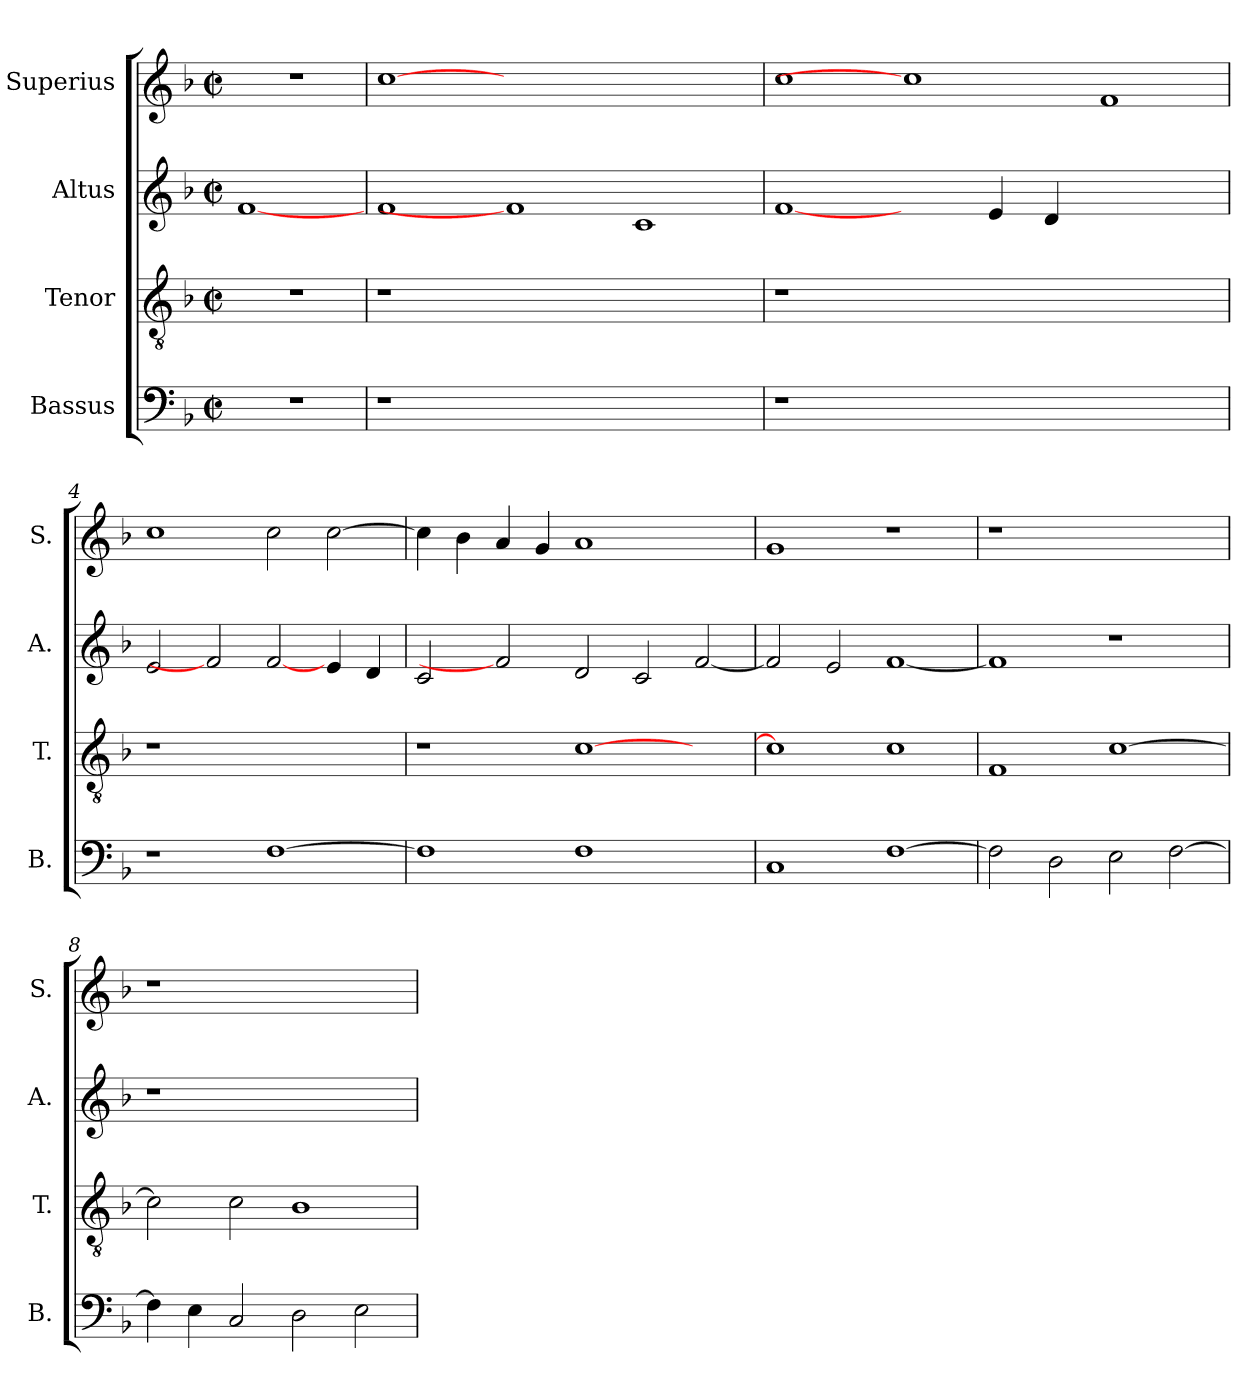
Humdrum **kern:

**kern	**kern	**kern	**kern
*part4	*part3	*part2	*part1
*staff4	*staff3	*staff2	*staff1
*I"Bassus	*I"Tenor	*I"Altus	*I"Superius
*I'B.	*I'T.	*I'A.	*I'S.
!!LO:PB:g=z
*clefF4	*clefGv2	*clefG2	*clefG2
*	*ITrd7c12	*	*
*k[b-]	*k[b-]	*k[b-]	*k[b-]
*F:	*F:	*F:	*F:
*M2/2	*M2/2	*M2/2	*M2/2
*met(c|)	*met(c|)	*met(c|)	*met(c|)
=1	=1	=1	=1
!LO:N:vis=1	!LO:N:vis=1	!	!LO:N:vis=1
1r	1r	[1fi	1r
=2	=2	=2	=2
!LO:N:vis=1	!LO:N:vis=1	!	!
1r	1r	1fi	[1cci
0ryy	0ryy	1fi]	0ryy
.	.	1ci	.
=3	=3	=3	=3
!LO:N:vis=1	!LO:N:vis=1	!	!
1r	1r	[1fi	1cci
0ryy	0ryy	2ryy	1cci]
.	.	4ei/	.
.	.	4di/	.
.	.	1ryy	1fi
=4	=4	=4	=4
!	!LO:N:vis=1	!	!
1r	1r	2ei/	1cci
.	.	2fi]	.
[>1Fi	1ryy	[2fi	2cci\
.	.	4ei/	[>2cci\
.	.	4di/	.
=5	=5	=5	=5
1Fi]	1r	2ci/	4cci\]
.	.	.	4b-i\
.	.	2fi]	4ai/
.	.	.	4gi/
1Fi	[>1Ci	2di/	1ai
.	.	2ci/	.
2ryy	2ryy	[<2fi/	2ryy
!!LO:LB:g=z
=6	=6	=6	=6
1Ci	1Ci]	2fi/]	1gi
.	.	2ei/	.
[>1Fi	1Ci	[<1fi	1r
=7	=7	=7	=7
!	!	!	!LO:N:vis=1
2Fi\]	1FFi	1fi]	1r
2Di\	.	.	.
2Ei\	[>1Ci	1r	1ryy
[>2Fi\	.	.	.
=8	=8	=8	=8
!	!	!LO:N:vis=1	!LO:N:vis=1
4Fi\]	2Ci\]	1r	1r
4Ei\	.	.	.
2Ci/	2Ci\	.	.
2Di\	1BB-i	1ryy	1ryy
2Ei\	.	.	.
=	=	=	=
*-	*-	*-	*-
